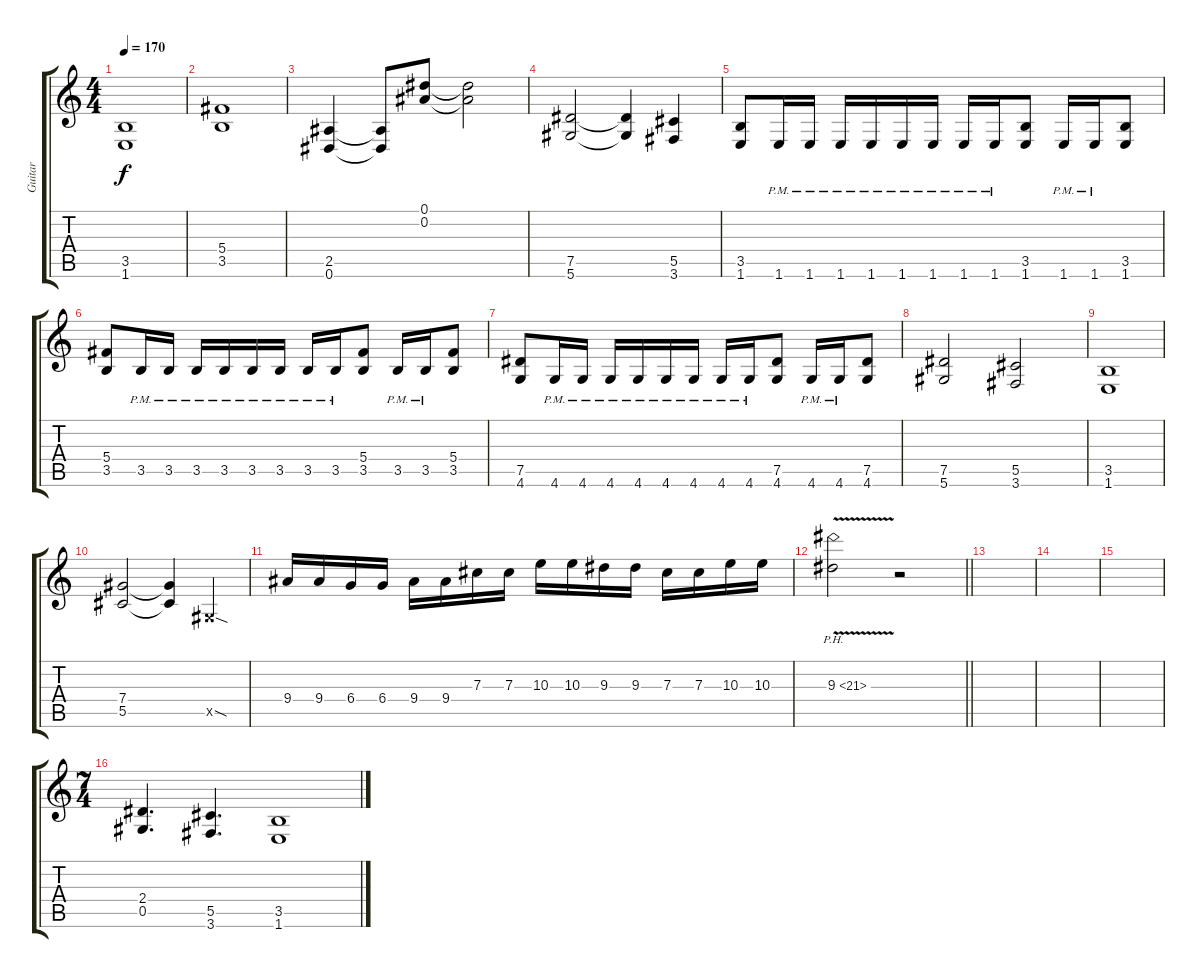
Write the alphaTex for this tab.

\track ("Guitar" "Guitar") {instrument distortionguitar}
\staff {score tabs}
\tuning (Eb4 Bb3 Gb3 Db3 Ab2 Eb2) {hide}
\ts (4 4)
\tempo 170
\clef g2
\ks c
(3.5 1.6).1{dy f} |
(5.4 3.5).1 |
(2.5 0.6).4 (2.5{t} 0.6{t}).8 (0.1 0.2).8 (0.1{t} 0.2{t}).2 |
(7.5 5.6).2 (7.5{t} 5.6{t}).4 (5.5 3.6).4 |
(3.5 1.6).8 1.6{pm}.16 1.6{pm}.16 1.6{pm}.16 1.6{pm}.16 1.6{pm}.16 1.6{pm}.16 1.6{pm}.16 1.6{pm}.16 (3.5 1.6).8 1.6{pm}.16 1.6{pm}.16 (3.5 1.6).8 |
(5.4 3.5).8 3.5{pm}.16 3.5{pm}.16 3.5{pm}.16 3.5{pm}.16 3.5{pm}.16 3.5{pm}.16 3.5{pm}.16 3.5{pm}.16 (5.4 3.5).8 3.5{pm}.16 3.5{pm}.16 (5.4 3.5).8 |
(7.5 4.6).8 4.6{pm}.16 4.6{pm}.16 4.6{pm}.16 4.6{pm}.16 4.6{pm}.16 4.6{pm}.16 4.6{pm}.16 4.6{pm}.16 (7.5 4.6).8 4.6{pm}.16 4.6{pm}.16 (7.5 4.6).8 |
(7.5 5.6).2 (5.5 3.6).2 |
(3.5 1.6).1 |
(7.4 5.5).2 (7.4{t} 5.5{t}).4 0.5{sod x}.4 |
9.4.16 9.4.16 6.4.16 6.4.16 9.4.16 9.4.16 7.3.16 7.3.16 10.3.16 10.3.16 9.3.16 9.3.16 7.3.16 7.3.16 10.3.16 10.3.16 |
\barLineRight lightlight
9.3{ph 12 v}.2 r.2 |
|
|
|
\ts (7 4)
(2.4 0.5).4{d} (5.5 3.6).4{d} (3.5 1.6).1
